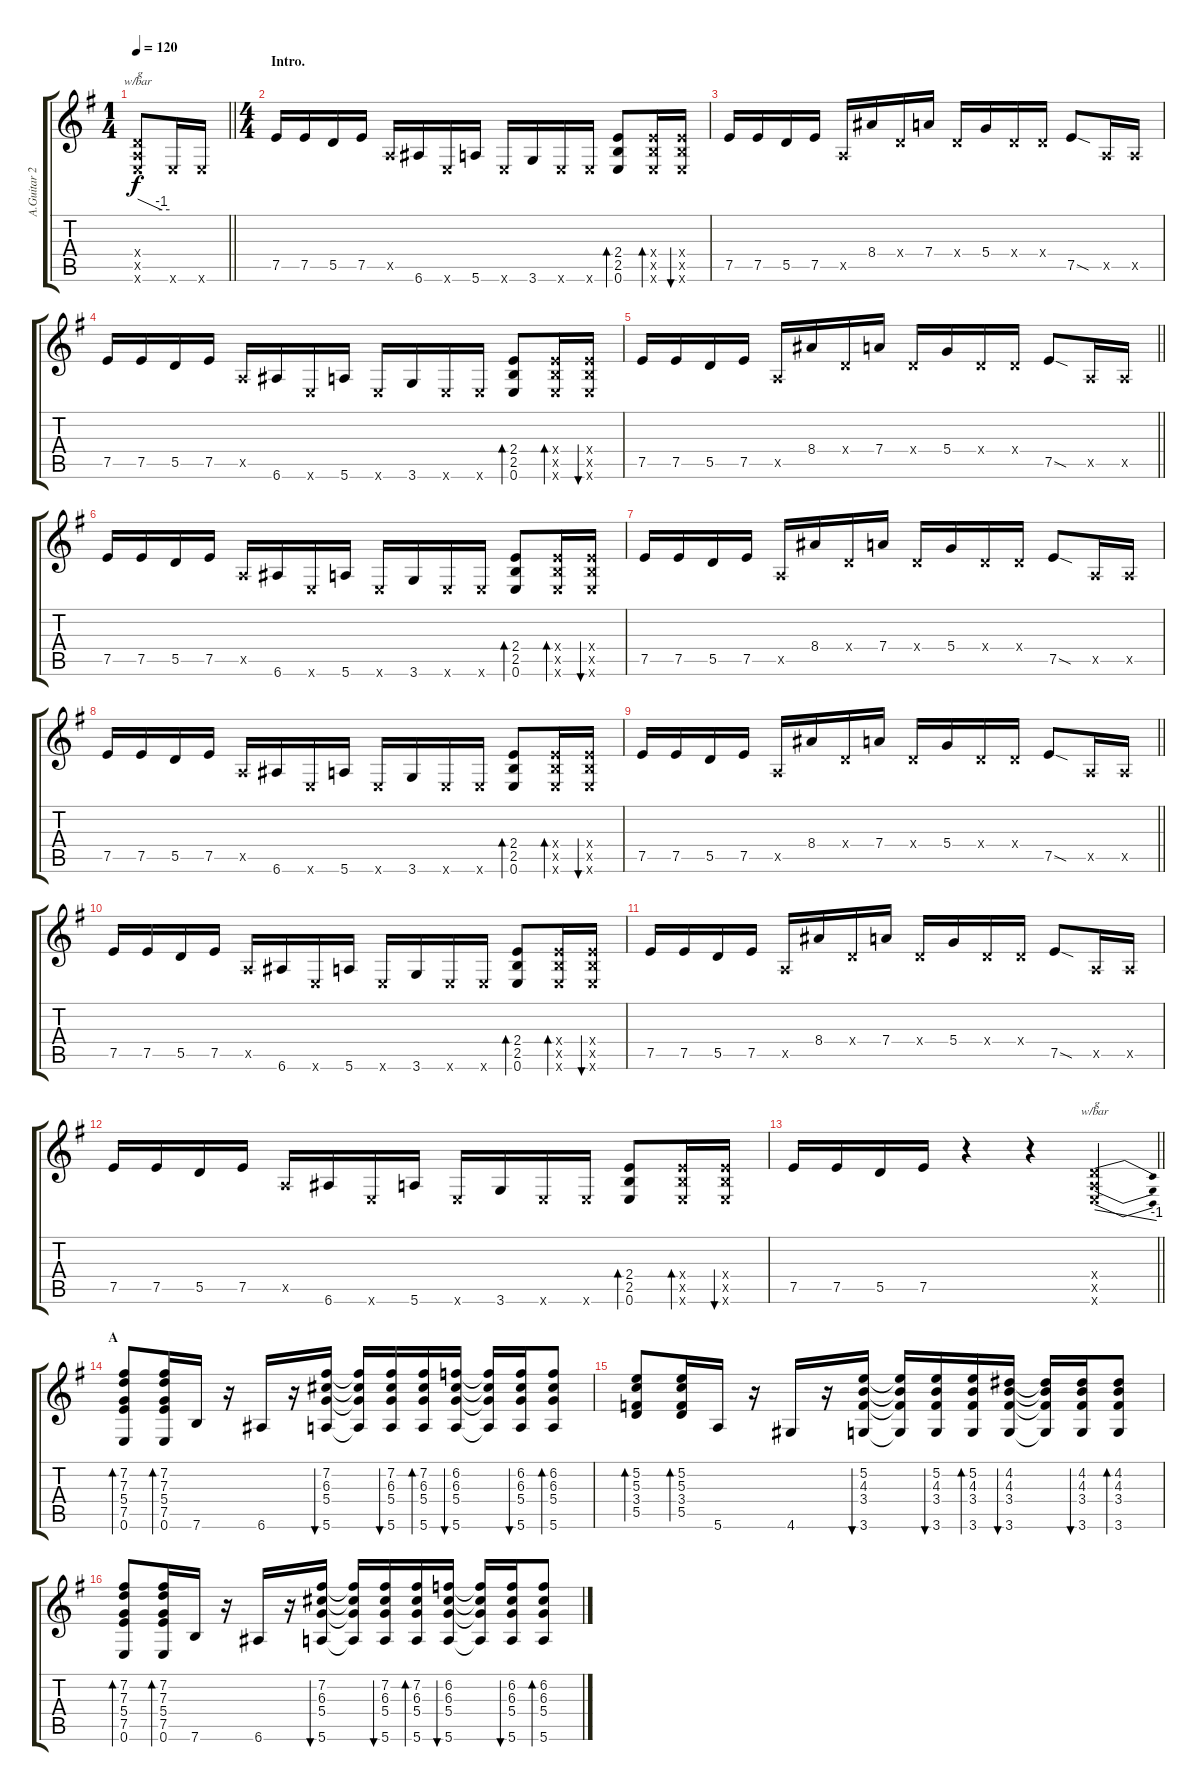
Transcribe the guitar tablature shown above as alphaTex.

\track ("A.Guitar 2" "A.Guitar 2") {instrument acousticguitarsteel}
\staff {score tabs}
\tuning (E4 B3 G3 D3 A2 E2) {hide}
\ts (1 4)
\tempo 120
\clef g2
\barLineRight lightlight
\ks g
(0.4{x} 0.5{x} 0.6{x}).8{tbe (custom default 0 0 45 -4 60 -4) txt "g" dy f instrument acousticguitarsteel} 0.6{x}.16 0.6{x}.16 |
\ts (4 4)
\section ("" "Intro.")
7.5.16 7.5.16 5.5.16 7.5.16 0.5{x}.16 6.6.16 0.6{x}.16 5.6.16 0.6{x}.16 3.6.16 0.6{x}.16 0.6{x}.16 (2.4 2.5 0.6).8{bd 30} (2.4{x} 2.5{x} 0.6{x}).16{bd 30} (2.4{x} 2.5{x} 0.6{x}).16{bu 30} |
7.5.16 7.5.16 5.5.16 7.5.16 0.5{x}.16 8.4.16 0.4{x}.16 7.4.16 0.4{x}.16 5.4.16 0.4{x}.16 0.4{x}.16 7.5{sod}.8 0.5{x}.16 0.5{x}.16 |
7.5.16 7.5.16 5.5.16 7.5.16 0.5{x}.16 6.6.16 0.6{x}.16 5.6.16 0.6{x}.16 3.6.16 0.6{x}.16 0.6{x}.16 (2.4 2.5 0.6).8{bd 30} (2.4{x} 2.5{x} 0.6{x}).16{bd 30} (2.4{x} 2.5{x} 0.6{x}).16{bu 30} |
\barLineRight lightlight
7.5.16 7.5.16 5.5.16 7.5.16 0.5{x}.16 8.4.16 0.4{x}.16 7.4.16 0.4{x}.16 5.4.16 0.4{x}.16 0.4{x}.16 7.5{sod}.8 0.5{x}.16 0.5{x}.16 |
7.5.16 7.5.16 5.5.16 7.5.16 0.5{x}.16 6.6.16 0.6{x}.16 5.6.16 0.6{x}.16 3.6.16 0.6{x}.16 0.6{x}.16 (2.4 2.5 0.6).8{bd 30} (2.4{x} 2.5{x} 0.6{x}).16{bd 30} (2.4{x} 2.5{x} 0.6{x}).16{bu 30} |
7.5.16 7.5.16 5.5.16 7.5.16 0.5{x}.16 8.4.16 0.4{x}.16 7.4.16 0.4{x}.16 5.4.16 0.4{x}.16 0.4{x}.16 7.5{sod}.8 0.5{x}.16 0.5{x}.16 |
7.5.16 7.5.16 5.5.16 7.5.16 0.5{x}.16 6.6.16 0.6{x}.16 5.6.16 0.6{x}.16 3.6.16 0.6{x}.16 0.6{x}.16 (2.4 2.5 0.6).8{bd 30} (2.4{x} 2.5{x} 0.6{x}).16{bd 30} (2.4{x} 2.5{x} 0.6{x}).16{bu 30} |
\barLineRight lightlight
7.5.16 7.5.16 5.5.16 7.5.16 0.5{x}.16 8.4.16 0.4{x}.16 7.4.16 0.4{x}.16 5.4.16 0.4{x}.16 0.4{x}.16 7.5{sod}.8 0.5{x}.16 0.5{x}.16 |
7.5.16 7.5.16 5.5.16 7.5.16 0.5{x}.16 6.6.16 0.6{x}.16 5.6.16 0.6{x}.16 3.6.16 0.6{x}.16 0.6{x}.16 (2.4 2.5 0.6).8{bd 30} (2.4{x} 2.5{x} 0.6{x}).16{bd 30} (2.4{x} 2.5{x} 0.6{x}).16{bu 30} |
7.5.16 7.5.16 5.5.16 7.5.16 0.5{x}.16 8.4.16 0.4{x}.16 7.4.16 0.4{x}.16 5.4.16 0.4{x}.16 0.4{x}.16 7.5{sod}.8 0.5{x}.16 0.5{x}.16 |
7.5.16 7.5.16 5.5.16 7.5.16 0.5{x}.16 6.6.16 0.6{x}.16 5.6.16 0.6{x}.16 3.6.16 0.6{x}.16 0.6{x}.16 (2.4 2.5 0.6).8{bd 30} (2.4{x} 2.5{x} 0.6{x}).16{bd 30} (2.4{x} 2.5{x} 0.6{x}).16{bu 30} |
\barLineRight lightlight
7.5.16 7.5.16 5.5.16 7.5.16 r.4 r.4 (0.4{x} 0.5{x} 0.6{x}).4{tbe (dive default 0 0 60 -4) txt "g"} |
\section ("" "A")
(7.2 7.3 5.4 7.5 0.6).8{bd 30 volume 10} (7.2 7.3 5.4 7.5 0.6).16{bd 30} 7.6.16 r.16 6.6.16 r.16 (7.2 6.3 5.4 5.6).16{bu 30} (7.2{t} 6.3{t} 5.4{t} 5.6{t}).16 (7.2 6.3 5.4 5.6).16{bu 30} (7.2 6.3 5.4 5.6).16{bd 30} (6.2 6.3 5.4 5.6).16{bu 30} (6.2{t} 6.3{t} 5.4{t} 5.6{t}).16 (6.2 6.3 5.4 5.6).16{bu 30} (6.2 6.3 5.4 5.6).8{bd 30} |
(5.2 5.3 3.4 5.5).8{bd 30} (5.2 5.3 3.4 5.5).16{bd 30} 5.6.16 r.16 4.6.16 r.16 (5.2 4.3 3.4 3.6).16{bu 30} (5.2{t} 4.3{t} 3.4{t} 3.6{t}).16 (5.2 4.3 3.4 3.6).16{bu 30} (5.2 4.3 3.4 3.6).16{bd 30} (4.2 4.3 3.4 3.6).16{bu 30} (4.2{t} 4.3{t} 3.4{t} 3.6{t}).16 (4.2 4.3 3.4 3.6).16{bu 30} (4.2 4.3 3.4 3.6).8{bd 30} |
(7.2 7.3 5.4 7.5 0.6).8{bd 30} (7.2 7.3 5.4 7.5 0.6).16{bd 30} 7.6.16 r.16 6.6.16 r.16 (7.2 6.3 5.4 5.6).16{bu 30} (7.2{t} 6.3{t} 5.4{t} 5.6{t}).16 (7.2 6.3 5.4 5.6).16{bu 30} (7.2 6.3 5.4 5.6).16{bd 30} (6.2 6.3 5.4 5.6).16{bu 30} (6.2{t} 6.3{t} 5.4{t} 5.6{t}).16 (6.2 6.3 5.4 5.6).16{bu 30} (6.2 6.3 5.4 5.6).8{bd 30}
